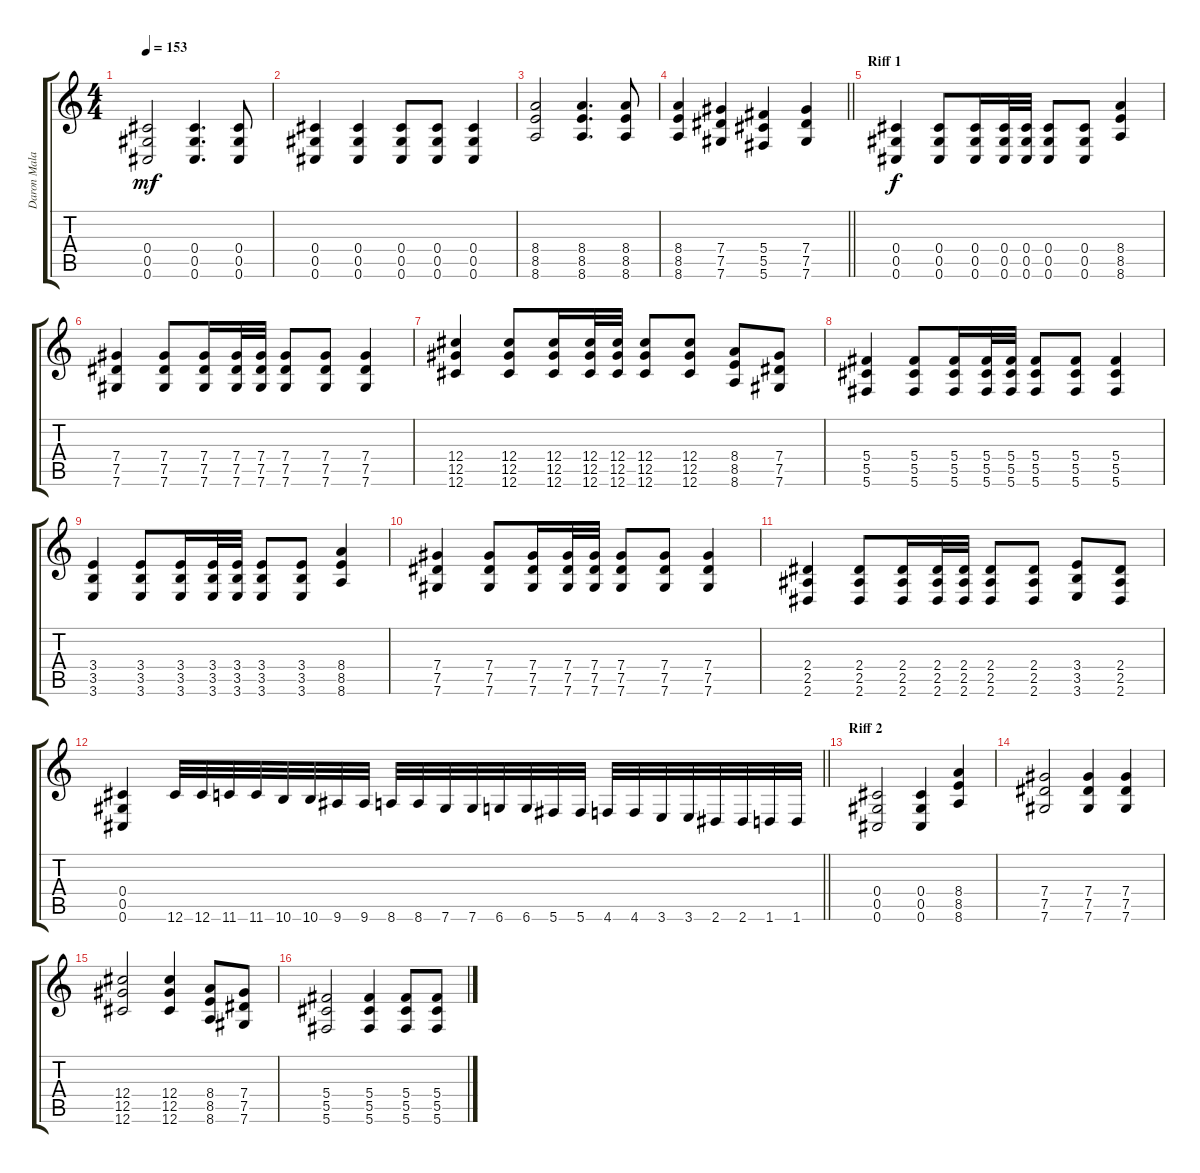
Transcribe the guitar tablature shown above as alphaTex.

\track ("Daron Malakian" "Daron Mala") {instrument distortionguitar}
\staff {score tabs}
\tuning (Eb4 Bb3 Gb3 Db3 Ab2 Db2) {hide}
\ts (4 4)
\tempo 153
\clef g2
\ks c
(0.4 0.5 0.6).2{dy mf} (0.4 0.5 0.6).4{d} (0.4 0.5 0.6).8 |
(0.4 0.5 0.6).4 (0.4 0.5 0.6).4 (0.4 0.5 0.6).8 (0.4 0.5 0.6).8 (0.4 0.5 0.6).4 |
(8.4 8.5 8.6).2 (8.4 8.5 8.6).4{d} (8.4 8.5 8.6).8 |
\barLineRight lightlight
(8.4 8.5 8.6).4 (7.4 7.5 7.6).4 (5.4 5.5 5.6).4 (7.4 7.5 7.6).4 |
\section ("" "Riff 1")
(0.4 0.5 0.6).4{dy f} (0.4 0.5 0.6).8 (0.4 0.5 0.6).16 (0.4 0.5 0.6).32 (0.4 0.5 0.6).32 (0.4 0.5 0.6).8 (0.4 0.5 0.6).8 (8.4 8.5 8.6).4 |
(7.4 7.5 7.6).4 (7.4 7.5 7.6).8 (7.4 7.5 7.6).16 (7.4 7.5 7.6).32 (7.4 7.5 7.6).32 (7.4 7.5 7.6).8 (7.4 7.5 7.6).8 (7.4 7.5 7.6).4 |
(12.4 12.5 12.6).4 (12.4 12.5 12.6).8 (12.4 12.5 12.6).16 (12.4 12.5 12.6).32 (12.4 12.5 12.6).32 (12.4 12.5 12.6).8 (12.4 12.5 12.6).8 (8.4 8.5 8.6).8 (7.4 7.5 7.6).8 |
(5.4 5.5 5.6).4 (5.4 5.5 5.6).8 (5.4 5.5 5.6).16 (5.4 5.5 5.6).32 (5.4 5.5 5.6).32 (5.4 5.5 5.6).8 (5.4 5.5 5.6).8 (5.4 5.5 5.6).4 |
(3.4 3.5 3.6).4 (3.4 3.5 3.6).8 (3.4 3.5 3.6).16 (3.4 3.5 3.6).32 (3.4 3.5 3.6).32 (3.4 3.5 3.6).8 (3.4 3.5 3.6).8 (8.4 8.5 8.6).4 |
(7.4 7.5 7.6).4 (7.4 7.5 7.6).8 (7.4 7.5 7.6).16 (7.4 7.5 7.6).32 (7.4 7.5 7.6).32 (7.4 7.5 7.6).8 (7.4 7.5 7.6).8 (7.4 7.5 7.6).4 |
(2.4 2.5 2.6).4 (2.4 2.5 2.6).8 (2.4 2.5 2.6).16 (2.4 2.5 2.6).32 (2.4 2.5 2.6).32 (2.4 2.5 2.6).8 (2.4 2.5 2.6).8 (3.4 3.5 3.6).8 (2.4 2.5 2.6).8 |
\barLineRight lightlight
(0.4 0.5 0.6).4 12.6.32 12.6.32 11.6.32 11.6.32 10.6.32 10.6.32 9.6.32 9.6.32 8.6.32 8.6.32 7.6.32 7.6.32 6.6.32 6.6.32 5.6.32 5.6.32 4.6.32 4.6.32 3.6.32 3.6.32 2.6.32 2.6.32 1.6.32 1.6.32 |
\section ("" "Riff 2")
(0.4 0.5 0.6).2 (0.4 0.5 0.6).4 (8.4 8.5 8.6).4 |
(7.4 7.5 7.6).2 (7.4 7.5 7.6).4 (7.4 7.5 7.6).4 |
(12.4 12.5 12.6).2 (12.4 12.5 12.6).4 (8.4 8.5 8.6).8 (7.4 7.5 7.6).8 |
(5.4 5.5 5.6).2 (5.4 5.5 5.6).4 (5.4 5.5 5.6).8 (5.4 5.5 5.6).8
